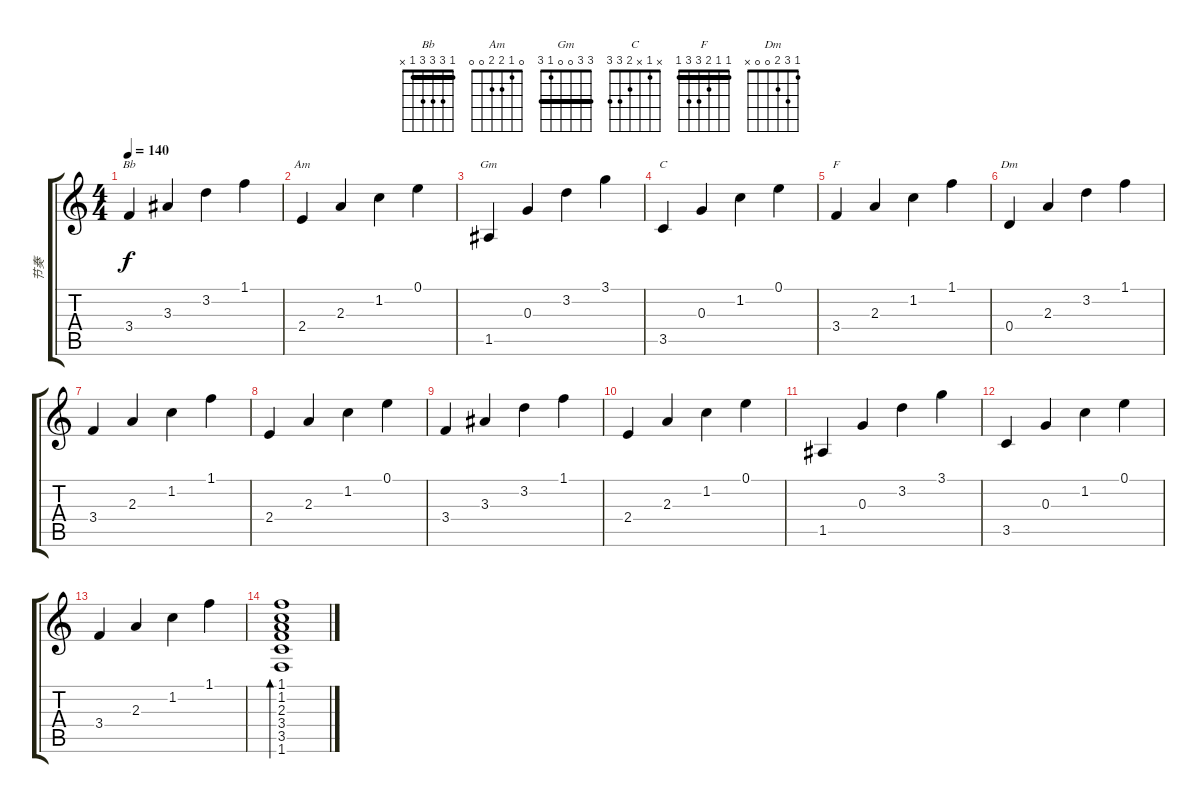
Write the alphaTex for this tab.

\track ("节奏" "节奏") {instrument acousticguitarnylon}
\staff {score tabs}
\tuning (E4 B3 G3 D3 A2 E2) {hide}
\chord ("Bb" 1 3 3 3 1 x) {barre 1}
\chord ("Am" 0 1 2 2 0 0)
\chord ("Gm" 3 3 0 0 1 3) {barre 3}
\chord ("C" x 1 x 2 3 3)
\chord ("F" 1 1 2 3 3 1) {barre 1}
\chord ("Dm" 1 3 2 0 0 x)
\ts (4 4)
\tempo 140
\clef g2
\ks c
3.4.4{ch "Bb" dy f} 3.3.4 3.2.4 1.1.4 |
2.4.4{ch "Am"} 2.3.4 1.2.4 0.1.4 |
1.5.4{ch "Gm"} 0.3.4 3.2.4 3.1.4 |
3.5.4{ch "C"} 0.3.4 1.2.4 0.1.4 |
3.4.4{ch "F"} 2.3.4 1.2.4 1.1.4 |
0.4.4{ch "Dm"} 2.3.4 3.2.4 1.1.4 |
3.4.4 2.3.4 1.2.4 1.1.4 |
2.4.4 2.3.4 1.2.4 0.1.4 |
3.4.4 3.3.4 3.2.4 1.1.4 |
2.4.4 2.3.4 1.2.4 0.1.4 |
1.5.4 0.3.4 3.2.4 3.1.4 |
3.5.4 0.3.4 1.2.4 0.1.4 |
3.4.4 2.3.4 1.2.4 1.1.4 |
(1.1 1.2 2.3 3.4 3.5 1.6).1{bd 60}
